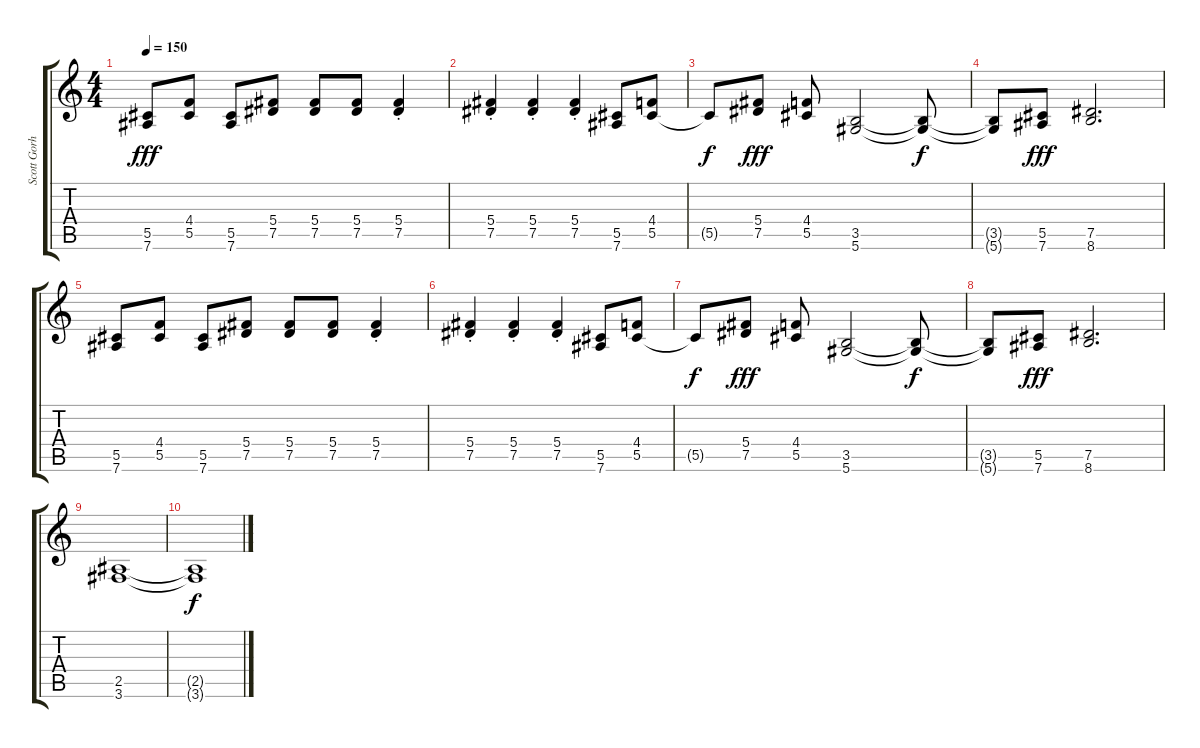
\track ("Scott Gorham" "Scott Gorh") {instrument overdrivenguitar}
\staff {score tabs}
\tuning (Eb4 Bb3 Gb3 Db3 Ab2 Eb2) {hide}
\ts (4 4)
\tempo 150
\clef g2
\ks c
(5.5 7.6).8{dy fff} (4.4 5.5).8 (5.5 7.6).8 (5.4 7.5).8 (5.4 7.5).8 (5.4 7.5).8 (5.4 7.5{st}).4 |
(5.4 7.5{st}).4 (5.4 7.5{st}).4 (5.4 7.5{st}).4 (5.5 7.6).8 (4.4 5.5).8 |
5.5{t}.8{dy f} (5.4 7.5).8{dy fff} (4.4 5.5).8 (3.5 5.6).2 (3.5{t} 5.6{t}).8{dy f} |
(3.5{t} 5.6{t}).8 (5.5 7.6).8{dy fff} (7.5 8.6).2{d} |
(5.5 7.6).8 (4.4 5.5).8 (5.5 7.6).8 (5.4 7.5).8 (5.4 7.5).8 (5.4 7.5).8 (5.4 7.5{st}).4 |
(5.4 7.5{st}).4 (5.4 7.5{st}).4 (5.4 7.5{st}).4 (5.5 7.6).8 (4.4 5.5).8 |
5.5{t}.8{dy f} (5.4 7.5).8{dy fff} (4.4 5.5).8 (3.5 5.6).2 (3.5{t} 5.6{t}).8{dy f} |
(3.5{t} 5.6{t}).8 (5.5 7.6).8{dy fff} (7.5 8.6).2{d} |
(2.5 3.6).1 |
(2.5{t} 3.6{t}).1{dy f}
